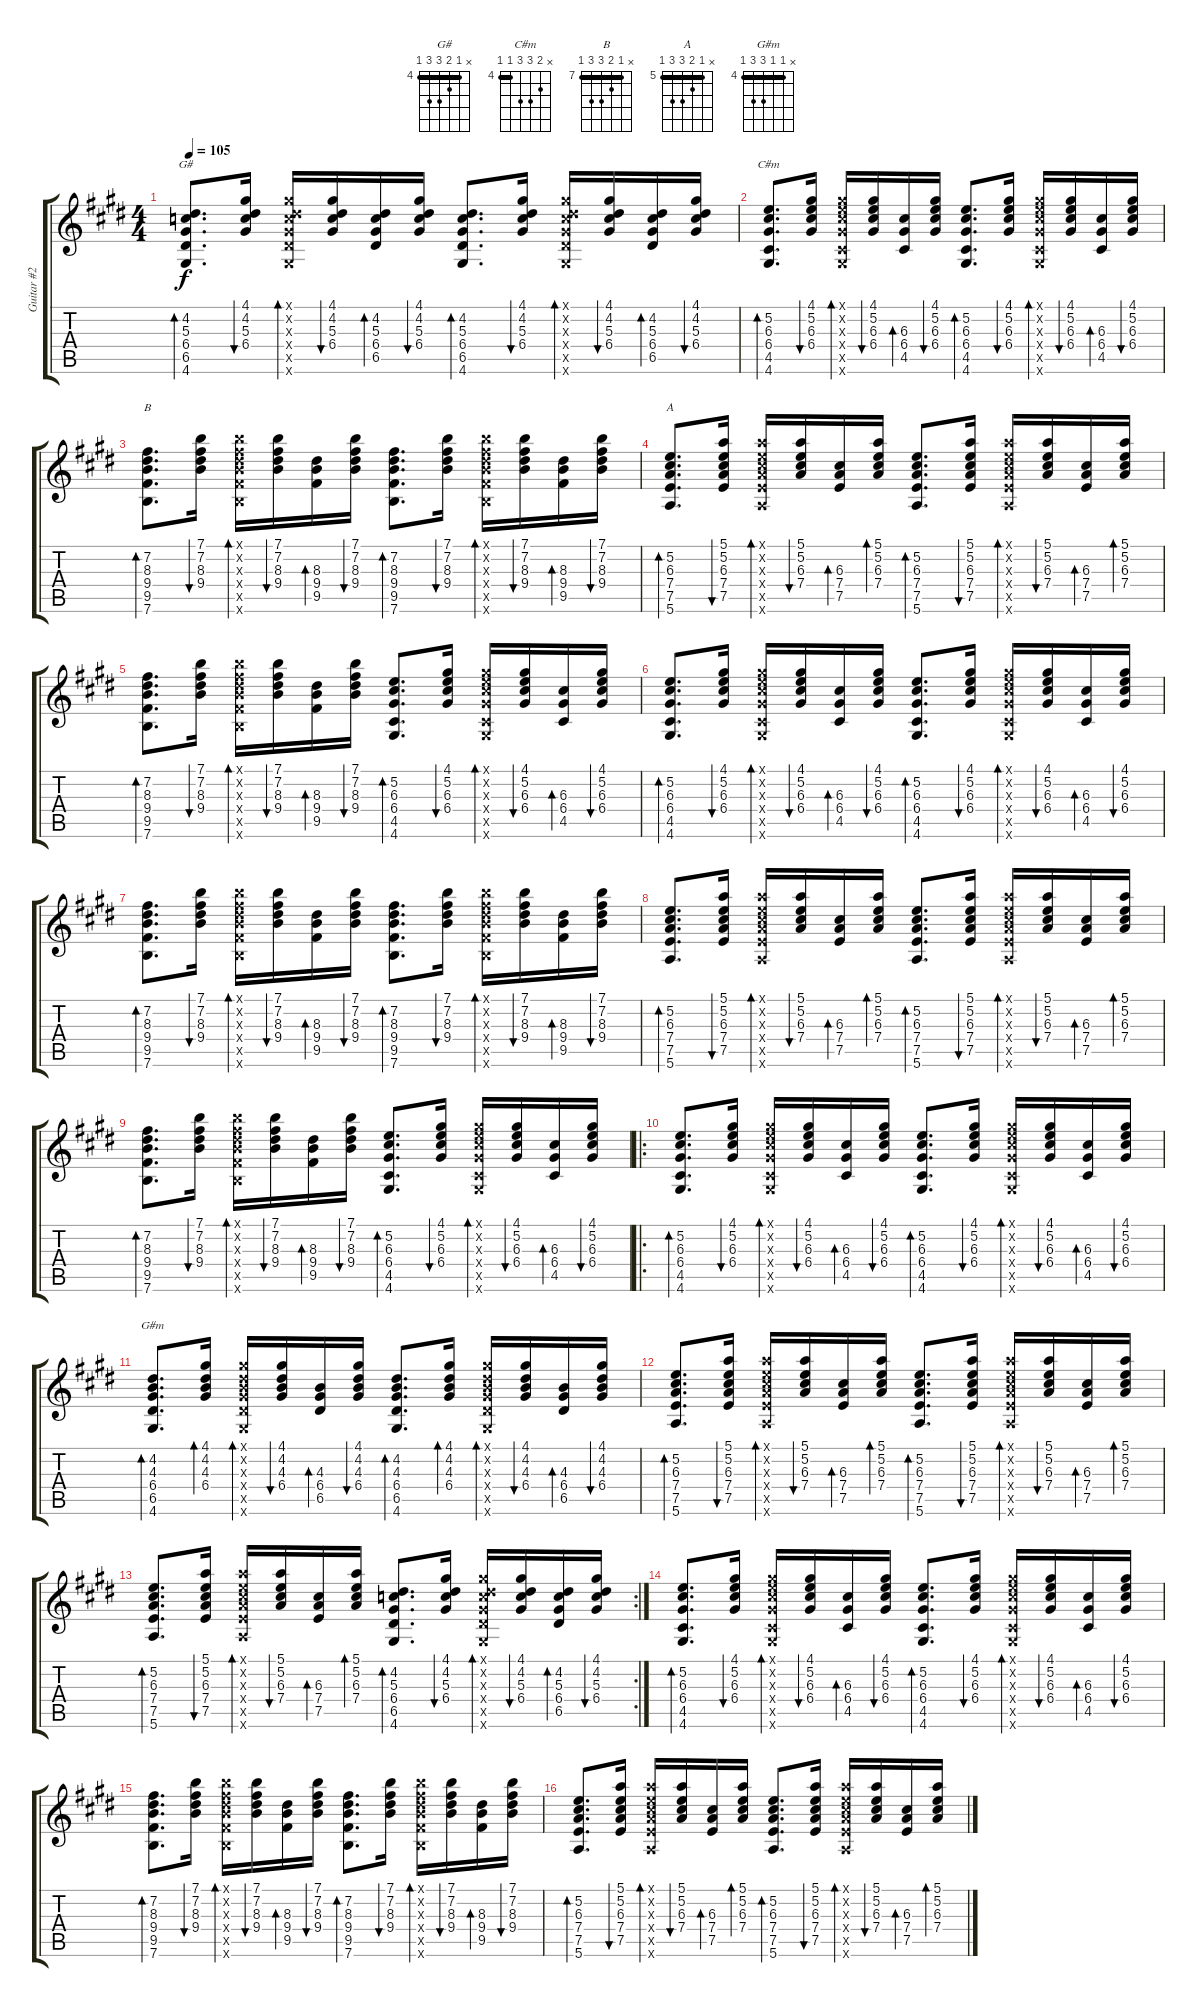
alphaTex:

\track ("Guitar #2 > Rhythm" "Guitar #2 ") {instrument acousticguitarsteel}
\staff {score tabs}
\tuning (E4 B3 G3 D3 A2 E2) {hide}
\chord ("G#" x 4 5 6 6 4) {firstfret 4 barre 4}
\chord ("C#m" x 5 6 6 4 4) {firstfret 4 barre 4}
\chord ("B" x 7 8 9 9 7) {firstfret 7 barre 7}
\chord ("A" x 5 6 7 7 5) {firstfret 5 barre 5}
\chord ("G#m" x 4 4 6 6 4) {firstfret 4 barre 4}
\ts (4 4)
\tempo 105
\clef g2
\ks e
(4.2 5.3 6.4 6.5 4.6).8{d bd 60 ch "G#" dy f} (4.1 4.2 5.3 6.4).16{bu 30} (4.1{x} 4.2{x} 5.3{x} 6.4{x} 6.5{x} 4.6{x}).16{bd 30} (4.1 4.2 5.3 6.4).16{bu 30} (4.2 5.3 6.4 6.5).16{bd 30} (4.1 4.2 5.3 6.4).16{bu 30} (4.2 5.3 6.4 6.5 4.6).8{d bd 60} (4.1 4.2 5.3 6.4).16{bu 30} (4.1{x} 4.2{x} 5.3{x} 6.4{x} 6.5{x} 4.6{x}).16{bd 30} (4.1 4.2 5.3 6.4).16{bu 30} (4.2 5.3 6.4 6.5).16{bd 30} (4.1 4.2 5.3 6.4).16{bu 30} |
(5.2 6.3 6.4 4.5 4.6).8{d bd 60 ch "C#m"} (4.1 5.2 6.3 6.4).16{bu 30} (4.1{x} 5.2{x} 6.3{x} 6.4{x} 4.5{x} 4.6{x}).16{bd 30} (4.1 5.2 6.3 6.4).16{bu 30} (6.3 6.4 4.5).16{bd 30} (4.1 5.2 6.3 6.4).16{bu 30} (5.2 6.3 6.4 4.5 4.6).8{d bd 60} (4.1 5.2 6.3 6.4).16{bu 30} (4.1{x} 5.2{x} 6.3{x} 6.4{x} 4.5{x} 4.6{x}).16{bd 30} (4.1 5.2 6.3 6.4).16{bu 30} (6.3 6.4 4.5).16{bd 30} (4.1 5.2 6.3 6.4).16{bu 30} |
(7.2 8.3 9.4 9.5 7.6).8{d bd 60 ch "B"} (7.1 7.2 8.3 9.4).16{bu 30} (7.1{x} 7.2{x} 8.3{x} 9.4{x} 9.5{x} 7.6{x}).16{bd 30} (7.1 7.2 8.3 9.4).16{bu 30} (8.3 9.4 9.5).16{bd 30} (7.1 7.2 8.3 9.4).16{bu 30} (7.2 8.3 9.4 9.5 7.6).8{d bd 60} (7.1 7.2 8.3 9.4).16{bu 30} (7.1{x} 7.2{x} 8.3{x} 9.4{x} 9.5{x} 7.6{x}).16{bd 30} (7.1 7.2 8.3 9.4).16{bu 30} (8.3 9.4 9.5).16{bd 30} (7.1 7.2 8.3 9.4).16{bu 30} |
(5.2 6.3 7.4 7.5 5.6).8{d bd 60 ch "A"} (5.1 5.2 6.3 7.4 7.5).16{bu 30 txt ""} (5.1{x} 5.2{x} 6.3{x} 7.4{x} 7.5{x} 5.6{x}).16{bd 30} (5.1 5.2 6.3 7.4).16{bu 30} (6.3 7.4 7.5).16{bd 30} (5.1 5.2 6.3 7.4).16{bd 30} (5.2 6.3 7.4 7.5 5.6).8{d bd 60} (5.1 5.2 6.3 7.4 7.5).16{bu 30} (5.1{x} 5.2{x} 6.3{x} 7.4{x} 7.5{x} 5.6{x}).16{bd 30} (5.1 5.2 6.3 7.4).16{bu 30} (6.3 7.4 7.5).16{bd 30} (5.1 5.2 6.3 7.4).16{bd 30} |
(7.2 8.3 9.4 9.5 7.6).8{d bd 60} (7.1 7.2 8.3 9.4).16{bu 30} (7.1{x} 7.2{x} 8.3{x} 9.4{x} 9.5{x} 7.6{x}).16{bd 30} (7.1 7.2 8.3 9.4).16{bu 30} (8.3 9.4 9.5).16{bd 30} (7.1 7.2 8.3 9.4).16{bu 30} (5.2 6.3 6.4 4.5 4.6).8{d bd 60} (4.1 5.2 6.3 6.4).16{bu 30} (4.1{x} 5.2{x} 6.3{x} 6.4{x} 4.5{x} 4.6{x}).16{bd 30} (4.1 5.2 6.3 6.4).16{bu 30} (6.3 6.4 4.5).16{bd 30} (4.1 5.2 6.3 6.4).16{bu 30} |
(5.2 6.3 6.4 4.5 4.6).8{d bd 60} (4.1 5.2 6.3 6.4).16{bu 30} (4.1{x} 5.2{x} 6.3{x} 6.4{x} 4.5{x} 4.6{x}).16{bd 30} (4.1 5.2 6.3 6.4).16{bu 30} (6.3 6.4 4.5).16{bd 30} (4.1 5.2 6.3 6.4).16{bu 30} (5.2 6.3 6.4 4.5 4.6).8{d bd 60} (4.1 5.2 6.3 6.4).16{bu 30} (4.1{x} 5.2{x} 6.3{x} 6.4{x} 4.5{x} 4.6{x}).16{bd 30} (4.1 5.2 6.3 6.4).16{bu 30} (6.3 6.4 4.5).16{bd 30} (4.1 5.2 6.3 6.4).16{bu 30} |
(7.2 8.3 9.4 9.5 7.6).8{d bd 60} (7.1 7.2 8.3 9.4).16{bu 30} (7.1{x} 7.2{x} 8.3{x} 9.4{x} 9.5{x} 7.6{x}).16{bd 30} (7.1 7.2 8.3 9.4).16{bu 30} (8.3 9.4 9.5).16{bd 30} (7.1 7.2 8.3 9.4).16{bu 30} (7.2 8.3 9.4 9.5 7.6).8{d bd 60} (7.1 7.2 8.3 9.4).16{bu 30} (7.1{x} 7.2{x} 8.3{x} 9.4{x} 9.5{x} 7.6{x}).16{bd 30} (7.1 7.2 8.3 9.4).16{bu 30} (8.3 9.4 9.5).16{bd 30} (7.1 7.2 8.3 9.4).16{bu 30} |
(5.2 6.3 7.4 7.5 5.6).8{d bd 60} (5.1 5.2 6.3 7.4 7.5).16{bu 30} (5.1{x} 5.2{x} 6.3{x} 7.4{x} 7.5{x} 5.6{x}).16{bd 30} (5.1 5.2 6.3 7.4).16{bu 30} (6.3 7.4 7.5).16{bd 30} (5.1 5.2 6.3 7.4).16{bd 30} (5.2 6.3 7.4 7.5 5.6).8{d bd 60} (5.1 5.2 6.3 7.4 7.5).16{bu 30} (5.1{x} 5.2{x} 6.3{x} 7.4{x} 7.5{x} 5.6{x}).16{bd 30} (5.1 5.2 6.3 7.4).16{bu 30} (6.3 7.4 7.5).16{bd 30} (5.1 5.2 6.3 7.4).16{bd 30} |
(7.2 8.3 9.4 9.5 7.6).8{d bd 60} (7.1 7.2 8.3 9.4).16{bu 30} (7.1{x} 7.2{x} 8.3{x} 9.4{x} 9.5{x} 7.6{x}).16{bd 30} (7.1 7.2 8.3 9.4).16{bu 30} (8.3 9.4 9.5).16{bd 30} (7.1 7.2 8.3 9.4).16{bu 30} (5.2 6.3 6.4 4.5 4.6).8{d bd 60} (4.1 5.2 6.3 6.4).16{bu 30} (4.1{x} 5.2{x} 6.3{x} 6.4{x} 4.5{x} 4.6{x}).16{bd 30} (4.1 5.2 6.3 6.4).16{bu 30} (6.3 6.4 4.5).16{bd 30} (4.1 5.2 6.3 6.4).16{bu 30} |
\ro
(5.2 6.3 6.4 4.5 4.6).8{d bd 60} (4.1 5.2 6.3 6.4).16{bu 30} (4.1{x} 5.2{x} 6.3{x} 6.4{x} 4.5{x} 4.6{x}).16{bd 30} (4.1 5.2 6.3 6.4).16{bu 30} (6.3 6.4 4.5).16{bd 30} (4.1 5.2 6.3 6.4).16{bu 30} (5.2 6.3 6.4 4.5 4.6).8{d bd 60} (4.1 5.2 6.3 6.4).16{bu 30} (4.1{x} 5.2{x} 6.3{x} 6.4{x} 4.5{x} 4.6{x}).16{bd 30} (4.1 5.2 6.3 6.4).16{bu 30} (6.3 6.4 4.5).16{bd 30} (4.1 5.2 6.3 6.4).16{bu 30} |
(4.2 4.3 6.4 6.5 4.6).8{d bd 60 ch "G#m"} (4.1 4.2 4.3 6.4).16{bd 30} (4.1{x} 4.2{x} 4.3{x} 6.4{x} 6.5{x} 4.6{x}).16{bd 30} (4.1 4.2 4.3 6.4).16{bu 30} (4.3 6.4 6.5).16{bd 30} (4.1 4.2 4.3 6.4).16{bu 30} (4.2 4.3 6.4 6.5 4.6).8{d bd 60} (4.1 4.2 4.3 6.4).16{bd 30} (4.1{x} 4.2{x} 4.3{x} 6.4{x} 6.5{x} 4.6{x}).16{bd 30} (4.1 4.2 4.3 6.4).16{bu 30} (4.3 6.4 6.5).16{bd 30} (4.1 4.2 4.3 6.4).16{bu 30} |
(5.2 6.3 7.4 7.5 5.6).8{d bd 60} (5.1 5.2 6.3 7.4 7.5).16{bu 30} (5.1{x} 5.2{x} 6.3{x} 7.4{x} 7.5{x} 5.6{x}).16{bd 30} (5.1 5.2 6.3 7.4).16{bu 30} (6.3 7.4 7.5).16{bd 30} (5.1 5.2 6.3 7.4).16{bd 30} (5.2 6.3 7.4 7.5 5.6).8{d bd 60} (5.1 5.2 6.3 7.4 7.5).16{bu 30} (5.1{x} 5.2{x} 6.3{x} 7.4{x} 7.5{x} 5.6{x}).16{bd 30} (5.1 5.2 6.3 7.4).16{bu 30} (6.3 7.4 7.5).16{bd 30} (5.1 5.2 6.3 7.4).16{bd 30} |
\rc 2
(5.2 6.3 7.4 7.5 5.6).8{d bd 60} (5.1 5.2 6.3 7.4 7.5).16{bu 30} (5.1{x} 5.2{x} 6.3{x} 7.4{x} 7.5{x} 5.6{x}).16{bd 30} (5.1 5.2 6.3 7.4).16{bu 30} (6.3 7.4 7.5).16{bd 30} (5.1 5.2 6.3 7.4).16{bd 30} (4.2 5.3 6.4 6.5 4.6).8{d bd 60} (4.1 4.2 5.3 6.4).16{bu 30} (4.1{x} 4.2{x} 5.3{x} 6.4{x} 6.5{x} 4.6{x}).16{bd 30} (4.1 4.2 5.3 6.4).16{bu 30} (4.2 5.3 6.4 6.5).16{bd 30} (4.1 4.2 5.3 6.4).16{bu 30} |
(5.2 6.3 6.4 4.5 4.6).8{d bd 60} (4.1 5.2 6.3 6.4).16{bu 30} (4.1{x} 5.2{x} 6.3{x} 6.4{x} 4.5{x} 4.6{x}).16{bd 30} (4.1 5.2 6.3 6.4).16{bu 30} (6.3 6.4 4.5).16{bd 30} (4.1 5.2 6.3 6.4).16{bu 30} (5.2 6.3 6.4 4.5 4.6).8{d bd 60} (4.1 5.2 6.3 6.4).16{bu 30} (4.1{x} 5.2{x} 6.3{x} 6.4{x} 4.5{x} 4.6{x}).16{bd 30} (4.1 5.2 6.3 6.4).16{bu 30} (6.3 6.4 4.5).16{bd 30} (4.1 5.2 6.3 6.4).16{bu 30} |
(7.2 8.3 9.4 9.5 7.6).8{d bd 60} (7.1 7.2 8.3 9.4).16{bu 30} (7.1{x} 7.2{x} 8.3{x} 9.4{x} 9.5{x} 7.6{x}).16{bd 30} (7.1 7.2 8.3 9.4).16{bu 30} (8.3 9.4 9.5).16{bd 30} (7.1 7.2 8.3 9.4).16{bu 30} (7.2 8.3 9.4 9.5 7.6).8{d bd 60} (7.1 7.2 8.3 9.4).16{bu 30} (7.1{x} 7.2{x} 8.3{x} 9.4{x} 9.5{x} 7.6{x}).16{bd 30} (7.1 7.2 8.3 9.4).16{bu 30} (8.3 9.4 9.5).16{bd 30} (7.1 7.2 8.3 9.4).16{bu 30} |
(5.2 6.3 7.4 7.5 5.6).8{d bd 60} (5.1 5.2 6.3 7.4 7.5).16{bu 30} (5.1{x} 5.2{x} 6.3{x} 7.4{x} 7.5{x} 5.6{x}).16{bd 30} (5.1 5.2 6.3 7.4).16{bu 30} (6.3 7.4 7.5).16{bd 30} (5.1 5.2 6.3 7.4).16{bd 30} (5.2 6.3 7.4 7.5 5.6).8{d bd 60} (5.1 5.2 6.3 7.4 7.5).16{bu 30} (5.1{x} 5.2{x} 6.3{x} 7.4{x} 7.5{x} 5.6{x}).16{bd 30} (5.1 5.2 6.3 7.4).16{bu 30} (6.3 7.4 7.5).16{bd 30} (5.1 5.2 6.3 7.4).16{bd 30}
